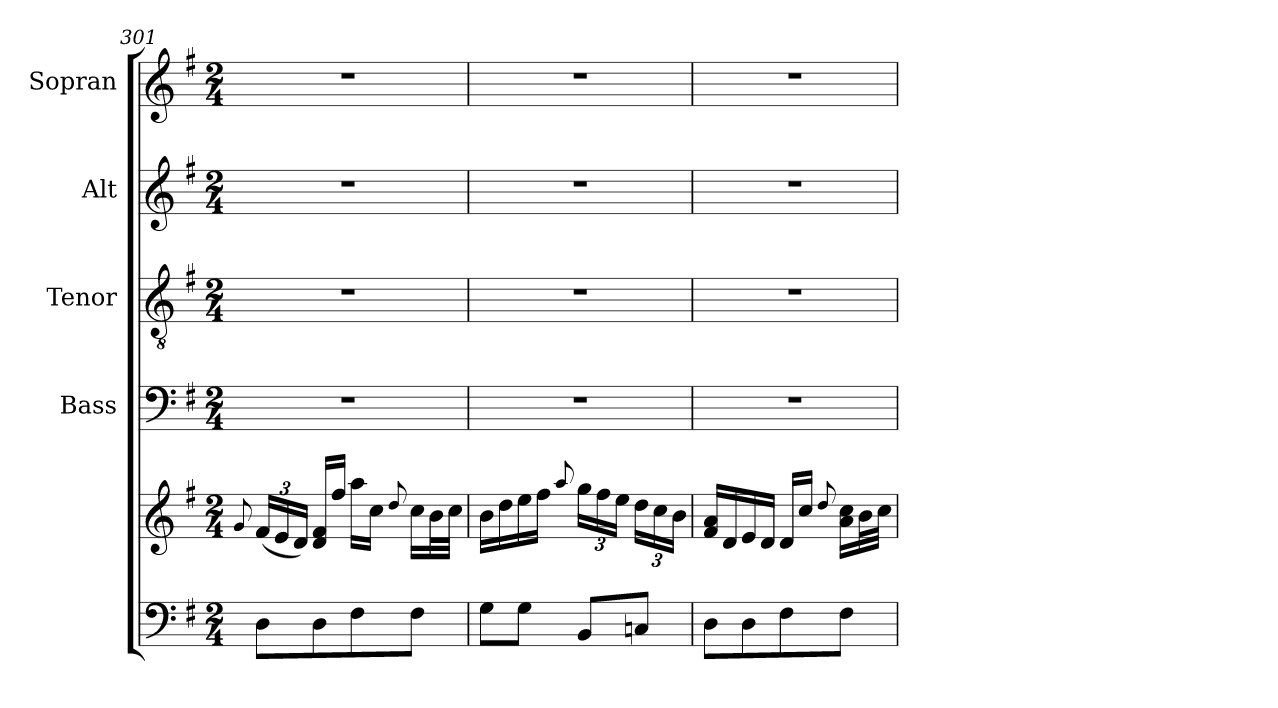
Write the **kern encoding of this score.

**kern	**kern	**kern	**kern	**kern	**kern
*part5	*part5	*part4	*part3	*part2	*part1
*staff6	*staff5	*staff4	*staff3	*staff2	*staff1
*	*	*I"Bass	*I"Tenor	*I"Alt	*I"Sopran
*	*	*I'B.	*I'T.	*I'A.	*I'S.
*clefF4	*clefG2	*clefF4	*clefGv2	*clefG2	*clefG2
*k[f#]	*k[f#]	*k[f#]	*k[f#]	*k[f#]	*k[f#]
*G:	*G:	*G:	*G:	*G:	*G:
*M2/4	*M2/4	*M2/4	*M2/4	*M2/4	*M2/4
=301	=301	=301	=301	=301	=301
.	8qqg/	.	.	.	.
8D\L	(<24f#/LL	2r	2r	2r	2r
.	24e/	.	.	.	.
.	24d/JJ)	.	.	.	.
8D\	16d/ 16f#/LL	.	.	.	.
.	16ff#/JJ	.	.	.	.
8F#\	16aa\LL	.	.	.	.
.	16cc\JJ	.	.	.	.
.	8qqdd/	.	.	.	.
8F#\J	16cc\LL	.	.	.	.
.	32b\L	.	.	.	.
.	32cc\JJJ	.	.	.	.
=302	=302	=302	=302	=302	=302
8G\L	16b\LL	2r	2r	2r	2r
.	16dd\	.	.	.	.
8G\J	16ee\	.	.	.	.
.	16ff#\JJ	.	.	.	.
.	8qqaa/	.	.	.	.
8BB/L	24gg\LL	.	.	.	.
.	24ff#\	.	.	.	.
.	24ee\JJ	.	.	.	.
8Cn/J	24dd\LL	.	.	.	.
.	24cc\	.	.	.	.
.	24b\JJ	.	.	.	.
=303	=303	=303	=303	=303	=303
8D\L	16f#/ 16a/LL	2r	2r	2r	2r
.	16d/	.	.	.	.
8D\	16e/	.	.	.	.
.	16d/JJ	.	.	.	.
8F#\	16d/LL	.	.	.	.
.	16cc/JJ	.	.	.	.
.	8qqdd/	.	.	.	.
8F#\J	16a\ 16cc\LL	.	.	.	.
.	32b\L	.	.	.	.
.	32cc\JJJ	.	.	.	.
=	=	=	=	=	=
*-	*-	*-	*-	*-	*-
